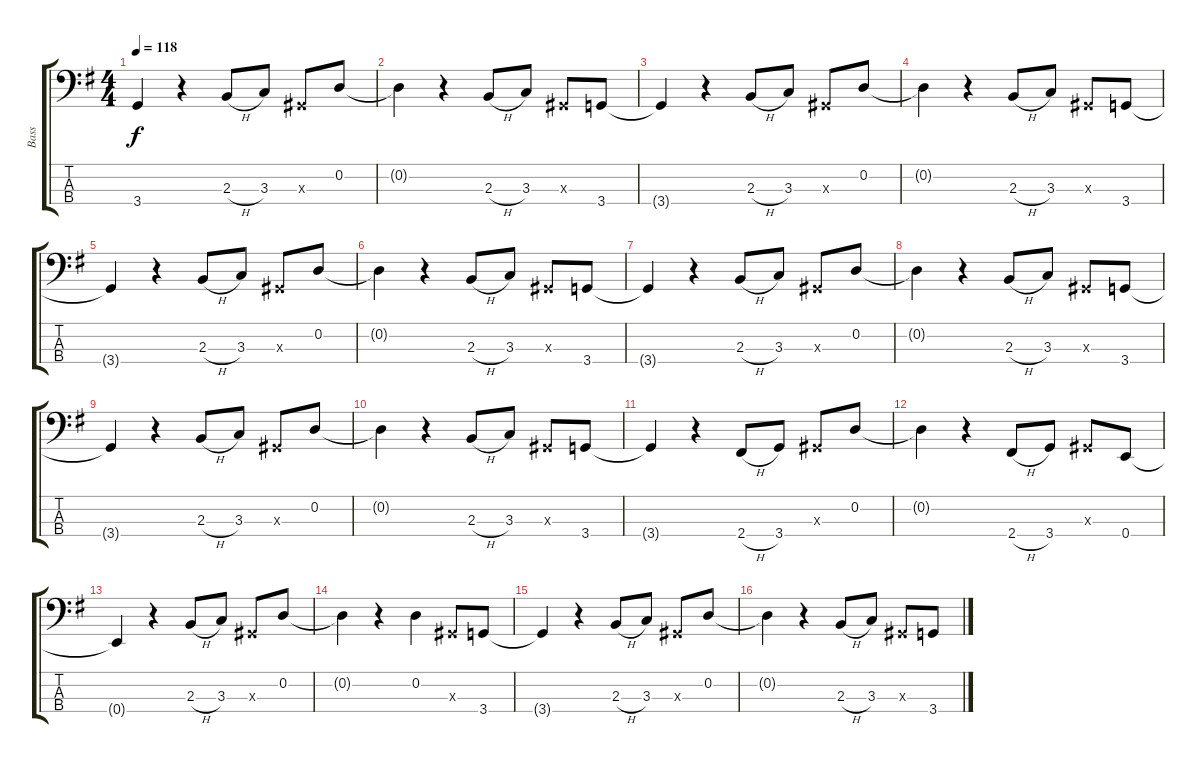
\track ("Bass" "Bass") {instrument fretlessbass}
\staff {score tabs}
\tuning (G2 D2 A1 E1) {hide}
\ts (4 4)
\tempo 118
\clef f4
\ks g
3.4{t}.4{dy f} r.4 2.3{h}.8 3.3.8 -1.3{x}.8 0.2.8 |
0.2{t}.4 r.4 2.3{h}.8 3.3.8 -1.3{x}.8 3.4.8 |
3.4{t}.4 r.4 2.3{h}.8 3.3.8 -1.3{x}.8 0.2.8 |
0.2{t}.4 r.4 2.3{h}.8 3.3.8 -1.3{x}.8 3.4.8 |
3.4{t}.4 r.4 2.3{h}.8 3.3.8 -1.3{x}.8 0.2.8 |
0.2{t}.4 r.4 2.3{h}.8 3.3.8 -1.3{x}.8 3.4.8 |
3.4{t}.4 r.4 2.3{h}.8 3.3.8 -1.3{x}.8 0.2.8 |
0.2{t}.4 r.4 2.3{h}.8 3.3.8 -1.3{x}.8 3.4.8 |
3.4{t}.4 r.4 2.3{h}.8 3.3.8 -1.3{x}.8 0.2.8 |
0.2{t}.4 r.4 2.3{h}.8 3.3.8 -1.3{x}.8 3.4.8 |
3.4{t}.4 r.4 2.4{h}.8 3.4.8 -1.3{x}.8 0.2.8 |
0.2{t}.4 r.4 2.4{h}.8 3.4.8 -1.3{x}.8 0.4.8 |
0.4{t}.4 r.4 2.3{h}.8 3.3.8 -1.3{x}.8 0.2.8 |
0.2{t}.4 r.4 0.2.4 -1.3{x}.8 3.4.8 |
3.4{t}.4 r.4 2.3{h}.8 3.3.8 -1.3{x}.8 0.2.8 |
0.2{t}.4 r.4 2.3{h}.8 3.3.8 -1.3{x}.8 3.4.8
